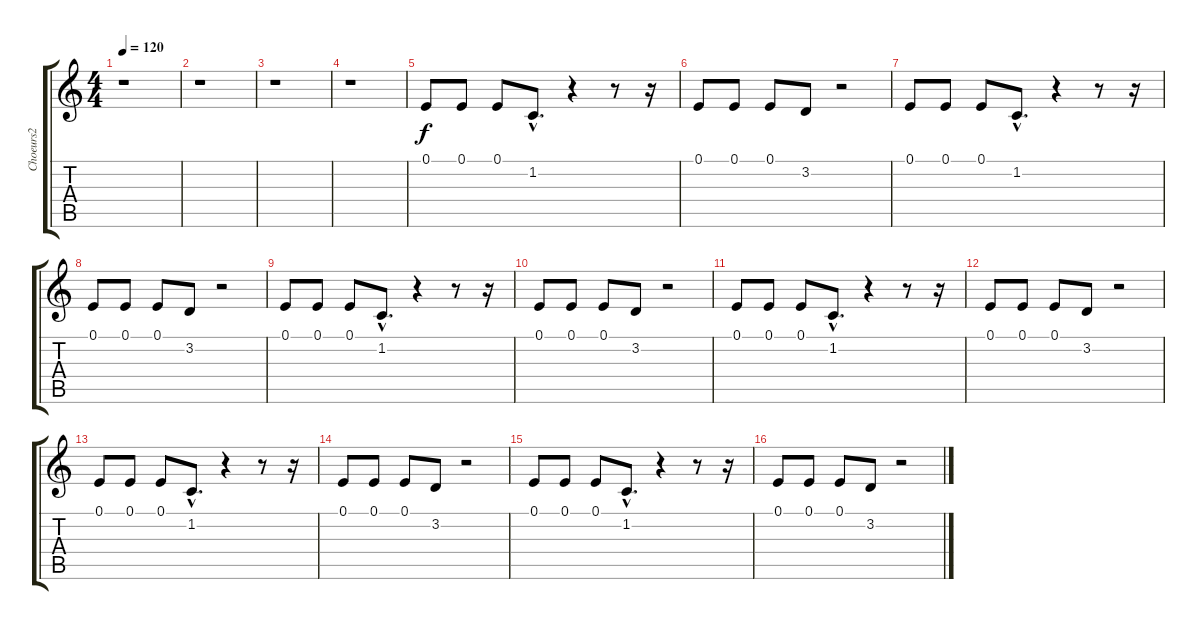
\track ("Choeurs2" "Choeurs2") {instrument voiceoohs}
\staff {score tabs}
\tuning (E4 B3 G3 D3 A2 E2) {hide}
\ts (4 4)
\tempo 120
\clef g2
\ks c
r.1{dy f instrument voiceoohs} |
r.1 |
r.1 |
r.1 |
0.1.8 0.1.8 0.1.8 1.2{hac}.8{d} r.4 r.8 r.16 |
0.1.8 0.1.8 0.1.8 3.2.8 r.2 |
0.1.8 0.1.8 0.1.8 1.2{hac}.8{d} r.4 r.8 r.16 |
0.1.8 0.1.8 0.1.8 3.2.8 r.2 |
0.1.8 0.1.8 0.1.8 1.2{hac}.8{d} r.4 r.8 r.16 |
0.1.8 0.1.8 0.1.8 3.2.8 r.2 |
0.1.8 0.1.8 0.1.8 1.2{hac}.8{d} r.4 r.8 r.16 |
0.1.8 0.1.8 0.1.8 3.2.8 r.2 |
0.1.8 0.1.8 0.1.8 1.2{hac}.8{d} r.4 r.8 r.16 |
0.1.8 0.1.8 0.1.8 3.2.8 r.2 |
0.1.8 0.1.8 0.1.8 1.2{hac}.8{d} r.4 r.8 r.16 |
0.1.8 0.1.8 0.1.8 3.2.8 r.2
